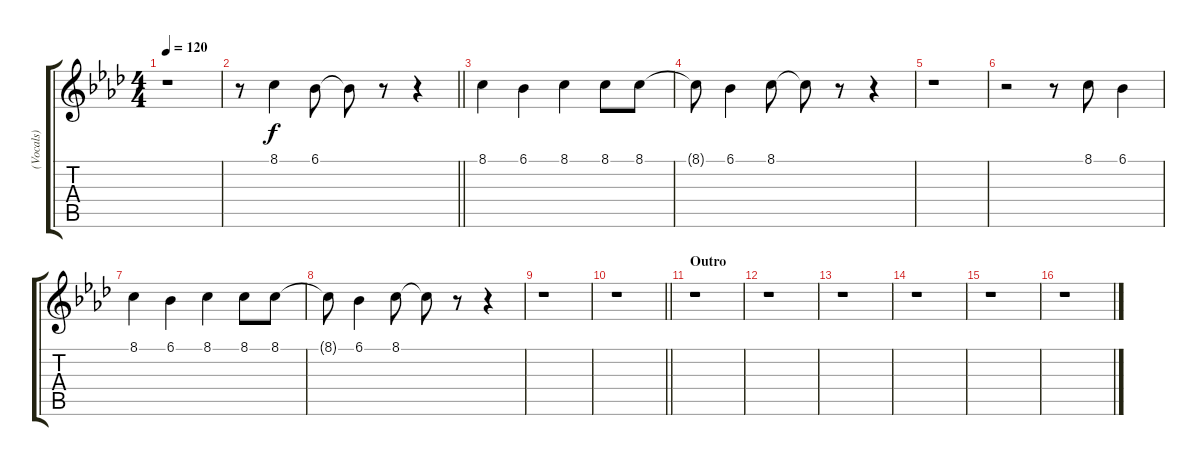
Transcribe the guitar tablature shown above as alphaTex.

\track ("(Vocals)" "(Vocals)") {instrument stringensemble1}
\staff {score tabs}
\tuning (E4 B3 G3 D3 A2 E2) {hide}
\ts (4 4)
\tempo 120
\clef g2
\ks fminor
r.1{dy f} |
\barLineRight lightlight
r.8 8.1.4 6.1.8 6.1{t}.8 r.8 r.4 |
8.1.4 6.1.4 8.1.4 8.1.8 8.1.8 |
8.1{t}.8 6.1.4 8.1.8 8.1{t}.8 r.8 r.4 |
r.1 |
r.2 r.8 8.1.8 6.1.4 |
8.1.4 6.1.4 8.1.4 8.1.8 8.1.8 |
8.1{t}.8 6.1.4 8.1.8 8.1{t}.8 r.8 r.4 |
r.1 |
\barLineRight lightlight
r.1 |
\section ("" "Outro")
r.1 |
r.1 |
r.1 |
r.1 |
r.1 |
r.1
